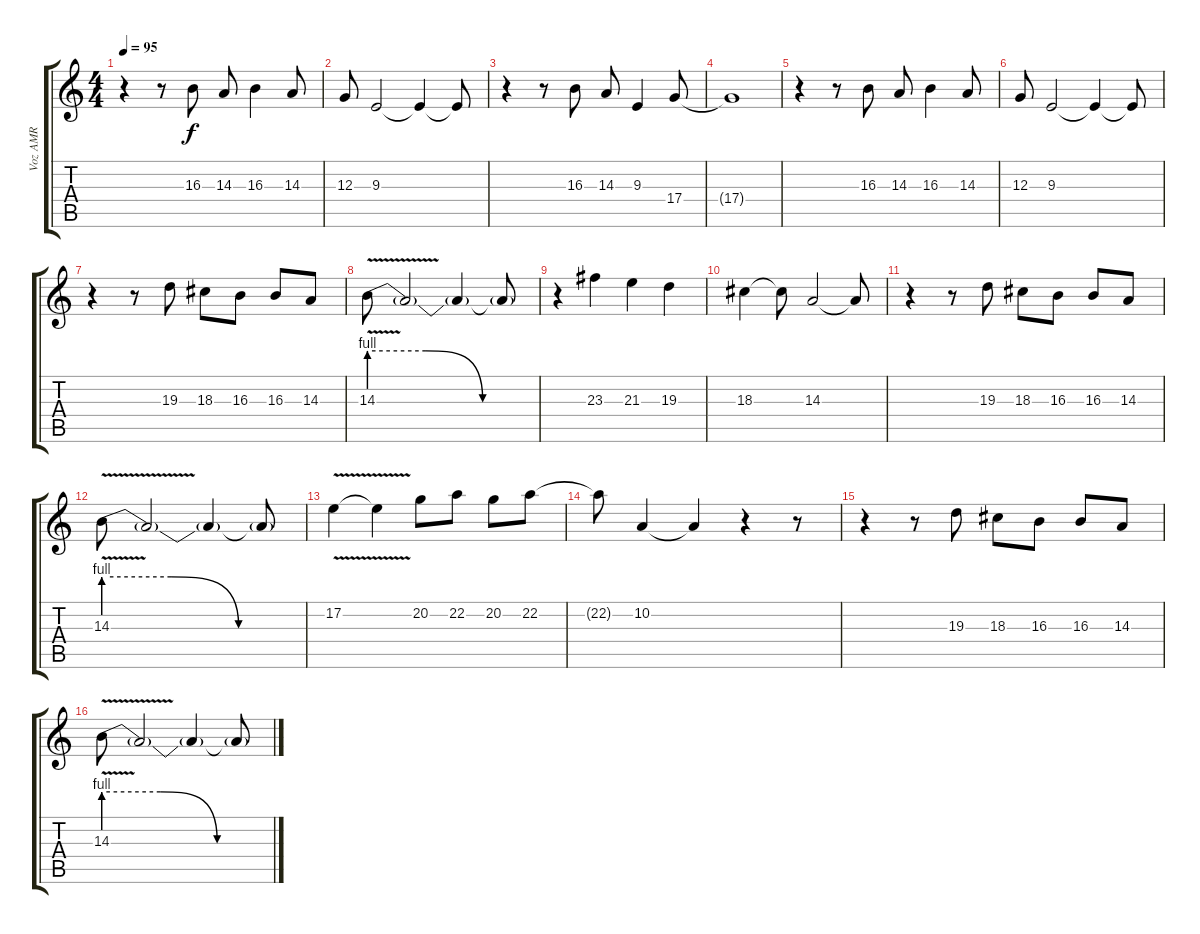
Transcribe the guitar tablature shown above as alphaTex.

\track ("Voz AMR" "Voz AMR") {instrument stringensemble1}
\staff {score tabs}
\tuning (E4 B3 G3 D3 A2 E2) {hide}
\ts (4 4)
\tempo 95
\clef g2
\ks c
r.4{dy f} r.8 16.3.8 14.3.8 16.3.4 14.3.8 |
12.3.8 9.3.2 9.3{t}.4 9.3{t}.8 |
r.4 r.8 16.3.8 14.3.8 9.3.4 17.4.8 |
17.4{t}.1 |
r.4 r.8 16.3.8 14.3.8 16.3.4 14.3.8 |
12.3.8 9.3.2 9.3{t}.4 9.3{t}.8 |
r.4 r.8 19.3.8 18.3.8 16.3.8 16.3.8 14.3.8 |
14.3{be (custom 0 4 20 4 40 0 60 0) v}.8 14.3{t}.2 14.3{t}.4 14.3{t}.8 |
r.4 23.3.4 21.3.4 19.3.4 |
18.3.4 18.3{t}.8 14.3.2 14.3{t}.8 |
r.4 r.8 19.3.8 18.3.8 16.3.8 16.3.8 14.3.8 |
14.3{be (custom 0 4 20 4 40 0 60 0) v}.8 14.3{t}.2 14.3{t}.4 14.3{t}.8 |
17.2{v}.4 17.2{t}.4 20.2.8 22.2.8 20.2.8 22.2.8 |
22.2{t}.8 10.2.4 10.2{t}.4 r.4 r.8 |
r.4 r.8 19.3.8 18.3.8 16.3.8 16.3.8 14.3.8 |
14.3{be (custom 0 4 20 4 40 0 60 0) v}.8 14.3{t}.2 14.3{t}.4 14.3{t}.8
